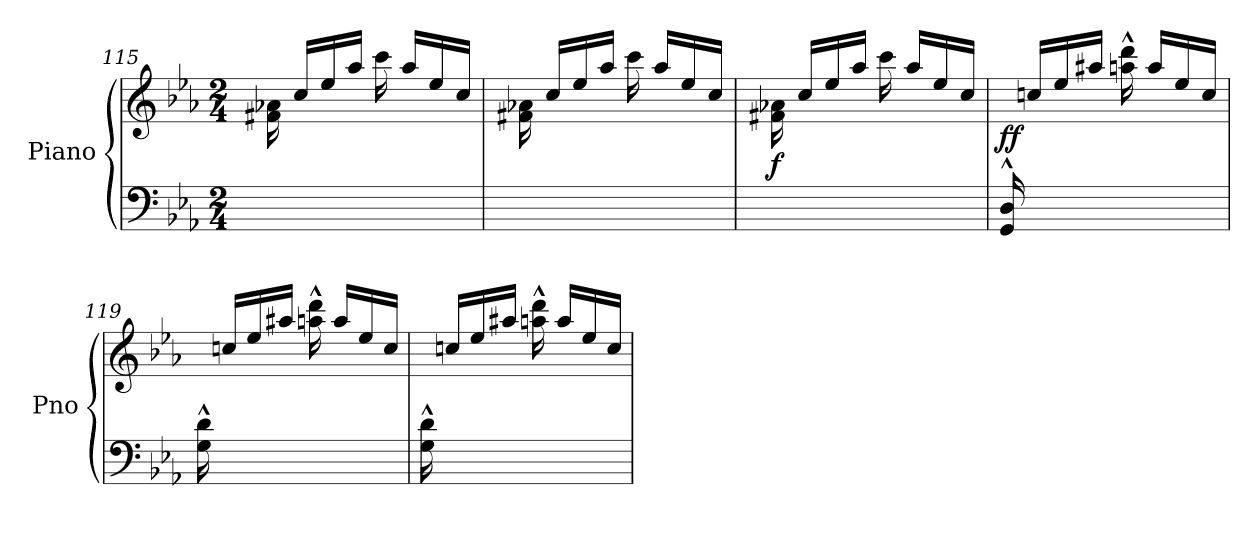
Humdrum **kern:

**kern	**kern	**dynam
*part1	*part1	*part1
*staff2	*staff1	*staff1/2
*I"Piano	*	*
*I'Pno	*	*
*clefF4	*clefG2	*
*k[b-e-a-]	*k[b-e-a-]	*
*M2/4	*M2/4	*
=115	=115	=115
2ryy	16f#X\ 16a-X\	.
.	16cc/LL	.
.	16ee-/	.
.	16aa-/JJ	.
.	16ccc\	.
.	16aa-/LL	.
.	16ee-/	.
.	16cc/JJ	.
=116	=116	=116
2ryy	16f#X\ 16a-X\	.
.	16cc/LL	.
.	16ee-/	.
.	16aa-/JJ	.
.	16ccc\	.
.	16aa-/LL	.
.	16ee-/	.
.	16cc/JJ	.
=117	=117	=117
!	!	!LO:DY:b
2ryy	16f#X\ 16a-X\	f
.	16cc/LL	.
.	16ee-/	.
.	16aa-/JJ	.
.	16ccc\	.
.	16aa-/LL	.
.	16ee-/	.
.	16cc/JJ	.
=118	=118	=118
*^	*	*
!	!	!	!LO:DY:b
16GG/^^ 16D/^^	2ryy	16ryy	ff
4..ryy	.	16ccn/LL	.
.	.	16ee-/	.
.	.	16aa#X/JJ	.
.	.	16aan\^^ 16ddd\^^	.
.	.	16aa/LL	.
.	.	16ee-/	.
.	.	16cc/JJ	.
!!LO:LB:g=z
=119	=119	=119	=119
16G\^^ 16d\^^	2ryy	16ryy	.
4..ryy	.	16ccn/LL	.
.	.	16ee-/	.
.	.	16aa#X/JJ	.
.	.	16aan\^^ 16ddd\^^	.
.	.	16aa/LL	.
.	.	16ee-/	.
.	.	16cc/JJ	.
=120	=120	=120	=120
16G\^^ 16d\^^	2ryy	16ryy	.
4..ryy	.	16ccn/LL	.
.	.	16ee-/	.
.	.	16aa#X/JJ	.
.	.	16aan\^^ 16ddd\^^	.
.	.	16aa/LL	.
.	.	16ee-/	.
.	.	16cc/JJ	.
*v	*v	*	*
=	=	=
*-	*-	*-
